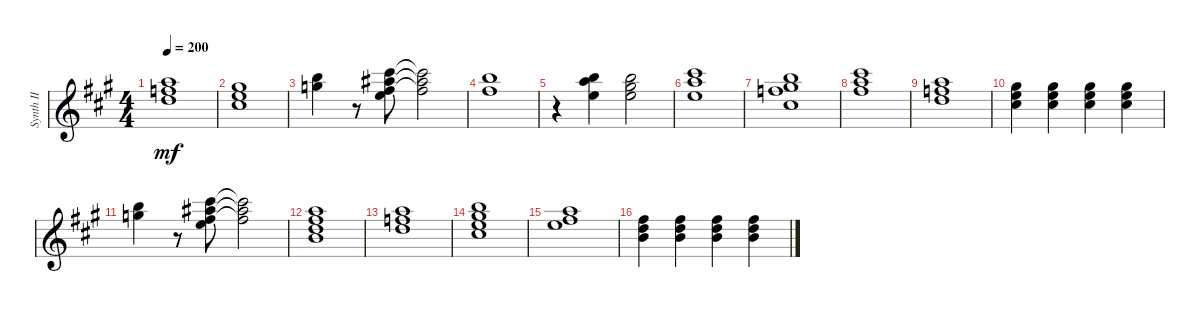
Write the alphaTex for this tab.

\track ("Synth II" "Synth II") {instrument drawbarorgan}
\staff {score}
\tuning (E4 B3 G3 D3 A2 E2 B1) {hide}
\ts (4 4)
\tempo 200
\clef g2
\ks a
(17.1 18.2 19.3).1{dy mf} |
(9.1 17.2 25.3).1 |
(15.1 24.2).4 r.8 (21.1 23.2 23.3 26.4).8 (21.1{t} 23.2{t} 23.3{t}).2 |
(14.1 24.2).1 |
r.4 (19.1 22.2 21.3).4 (12.1 21.2 28.3).2 |
(12.1 22.2 30.3).1 |
(19.1 21.2 22.3 23.4).1 |
(14.1 22.2 30.3).1 |
(17.1 18.2 19.3).1 |
(9.1 17.2 25.3).4 (9.1 17.2 25.3).4 (9.1 17.2 25.3).4 (9.1 17.2 25.3).4 |
(15.1 24.2).4 r.8 (21.1 23.2 23.3 26.4).8 (21.1{t} 23.2{t} 23.3{t}).2 |
(17.1 19.2 19.3 21.4).1 |
(10.1 18.2 26.3).1 |
(19.1 21.2 21.3 23.4).1 |
(12.1 19.2 26.3).1 |
(14.1 15.2 16.3).4 (14.1 15.2 16.3).4 (14.1 15.2 16.3).4 (14.1 15.2 16.3).4
